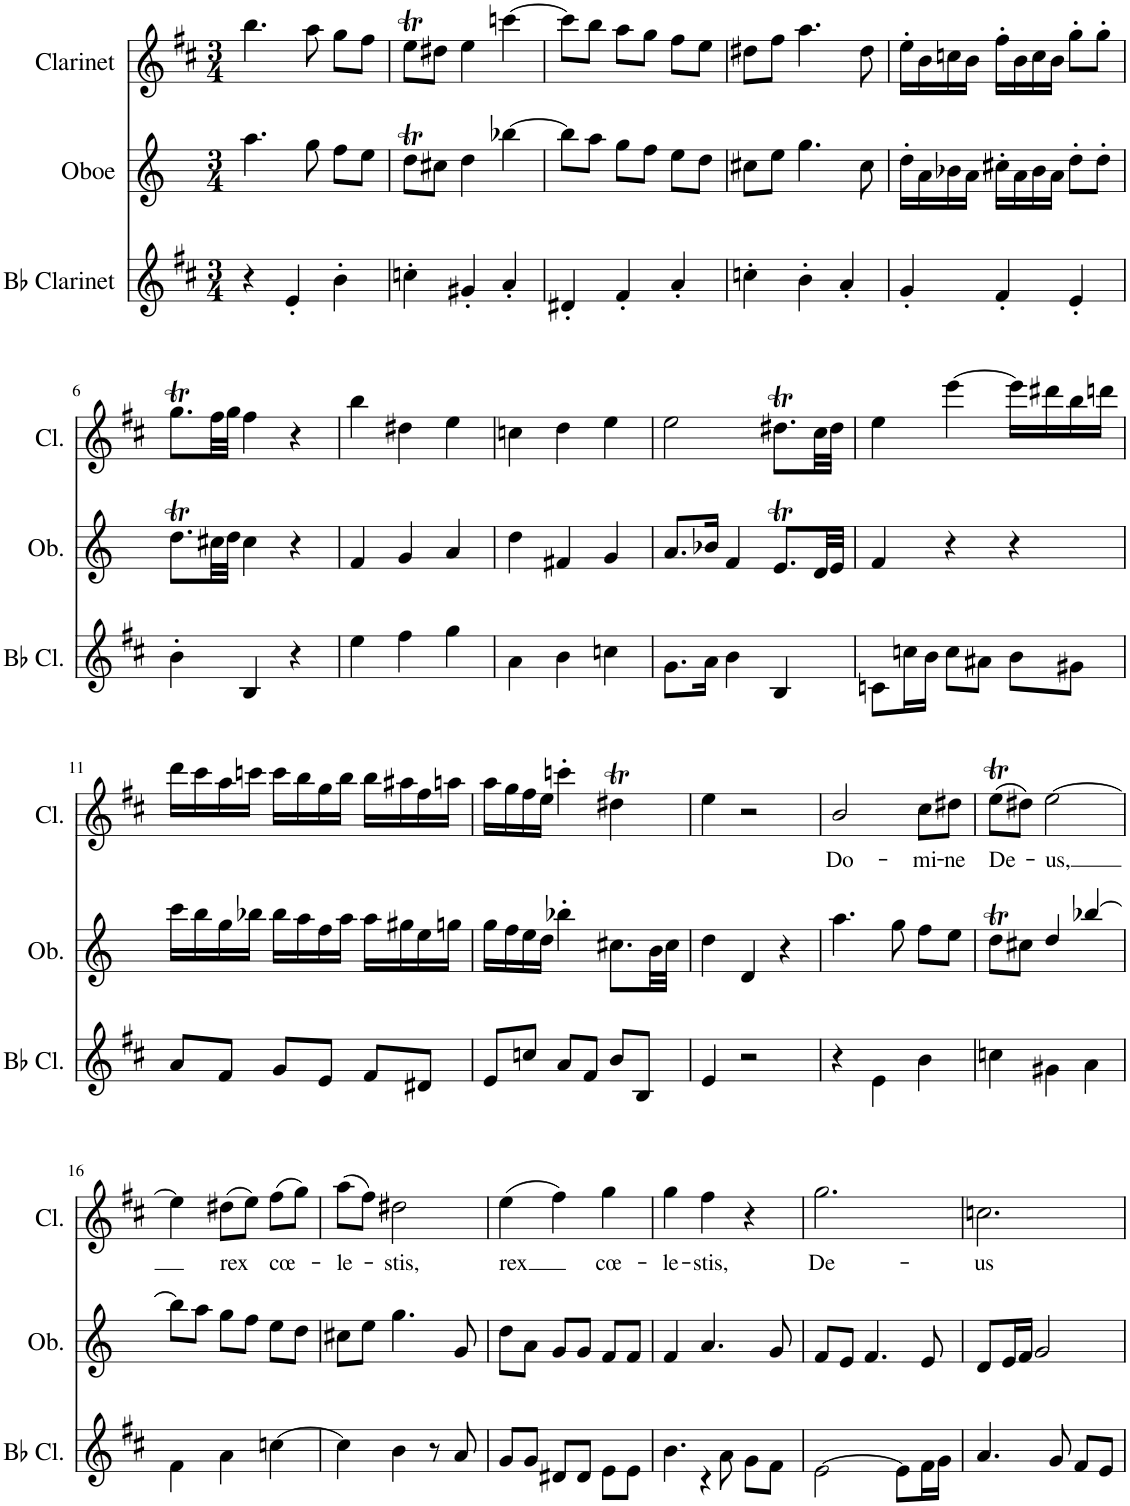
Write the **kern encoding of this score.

**kern	**kern	**kern	**text
*part3	*part2	*part1	*part1
*staff3	*staff2	*staff1	*staff1
*I"Bb Clarinet	*I"Oboe	*I"Clarinet	*
*I'Bb Cl.	*I'Ob.	*I'Cl.	*
*clefG2	*clefG2	*clefG2	*
*Trd1c2	*	*Trd1c2	*
*k[f#c#]	*k[]	*k[f#c#]	*
*M3/4	*M3/4	*M3/4	*
=1	=1	=1	=1
4r	4.aa\	4.bb\	.
4e'/	.	.	.
.	8gg\	8aa\	.
4b'\	8ff\L	8gg\L	.
.	8ee\J	8ff#\J	.
=2	=2	=2	=2
4ccn'\	8ddT\L	8eeT\L	.
.	8cc#X\J	8dd#X\J	.
4g#X'/	4dd\	4ee\	.
4a'/	[4bb-X\	[4cccn\	.
=3	=3	=3	=3
4d#X'/	8bb-\L]	8ccc\L]	.
.	8aa\J	8bb\J	.
4f#'/	8gg\L	8aa\L	.
.	8ff\J	8gg\J	.
4a'/	8ee\L	8ff#\L	.
.	8dd\J	8ee\J	.
=4	=4	=4	=4
4ccn'\	8cc#X\L	8dd#X\L	.
.	8ee\J	8ff#\J	.
4b'\	4.gg\	4.aa\	.
4a'/	.	.	.
.	8cc#\	8dd#\	.
=5	=5	=5	=5
4g'/	16dd'\LL	16ee'\LL	.
.	16a\	16b\	.
.	16b-X\	16ccn\	.
.	16a\JJ	16b\JJ	.
4f#'/	16cc#X'\LL	16ff#'\LL	.
.	16a\	16b\	.
.	16b-\	16cc\	.
.	16a\JJ	16b\JJ	.
4e'/	8dd'\L	8gg'\L	.
.	8dd'\J	8gg'\J	.
!!LO:LB:g=z
=6	=6	=6	=6
4b'\	8.ddT\L	8.ggT\L	.
.	32cc#X\LL	32ff#\LL	.
.	32dd\JJJ	32gg\JJJ	.
4B/	4cc#\	4ff#\	.
4r	4r	4r	.
=7	=7	=7	=7
4ee\	4f/	4bb\	.
4ff#\	4g/	4dd#X\	.
4gg\	4a/	4ee\	.
=8	=8	=8	=8
4a\	4dd\	4ccn\	.
4b\	4f#X/	4dd\	.
4ccn\	4g/	4ee\	.
=9	=9	=9	=9
8.g\L	8.a/L	2ee\	.
16a\Jk	16b-X/Jk	.	.
4b\	4f/	.	.
4B/	8.et/L	8.dd#Xt\L	.
.	32d/LL	32cc#\LL	.
.	32e/JJJ	32dd#\JJJ	.
=10	=10	=10	=10
8cn\L	4f/	4ee\	.
16ccn\L	.	.	.
16b\JJ	.	.	.
8cc\L	4r	[4eee\	.
8a#X\J	.	.	.
8b\L	4r	16eee\LL]	.
.	.	16ddd#X\	.
8g#X\J	.	16bb\	.
.	.	16dddn\JJ	.
!!LO:LB:g=z
=11	=11	=11	=11
8a/L	16ccc\LL	16ddd\LL	.
.	16bb\	16ccc#\	.
8f#/J	16gg\	16aa\	.
.	16bb-X\JJ	16cccn\JJ	.
8g/L	16bb-\LL	16ccc\LL	.
.	16aa\	16bb\	.
8e/J	16ff\	16gg\	.
.	16aa\JJ	16bb\JJ	.
8f#/L	16aa\LL	16bb\LL	.
.	16gg#X\	16aa#X\	.
8d#X/J	16ee\	16ff#\	.
.	16ggn\JJ	16aan\JJ	.
=12	=12	=12	=12
8e/L	16gg\LL	16aa\LL	.
.	16ff\	16gg\	.
8ccn/J	16ee\	16ff#\	.
.	16dd\JJ	16ee\JJ	.
8a/L	4bb-X'\	4cccn'\	.
8f#/J	.	.	.
8b/L	8.cc#X\L	4dd#Xt\	.
8B/J	.	.	.
.	32b\LL	.	.
.	32cc#\JJJ	.	.
=13	=13	=13	=13
4e/	4dd\	4ee\	.
2r	4d/	2r	.
.	4r	.	.
=14	=14	=14	=14
!	!	!	!LO:LY:b
4r	4.aa\	2b/	Do-
4e\	.	.	.
.	8gg\	.	.
!	!	!	!LO:LY:b
4b\	8ff\L	8cc#\L	-mi-
!	!	!	!LO:LY:b
.	8ee\J	8dd#X\J	-ne
=15	=15	=15	=15
!	!	!	!LO:LY:b
4ccn\	8ddT\L	(8eeT\L	De-
.	8cc#X\J	8dd#X\J)	.
!	!	!	!LO:LY:b
4g#X\	4dd/	[2ee\	-us,
4a\	[4bb-X/	.	.
!!LO:LB:g=z
=16	=16	=16	=16
4f#\	8bb-\L]	4ee\]	.
.	8aa\J	.	.
!	!	!	!LO:LY:b
4a\	8gg\L	(8dd#X\L	rex
.	8ff\J	8ee\J)	.
!	!	!	!LO:LY:b
[4ccn\	8ee\L	(8ff#\L	cœ-
.	8dd\J	8gg\J)	.
=17	=17	=17	=17
!	!	!	!LO:LY:b
4cc\]	8cc#X\L	(8aa\L	-le-
.	8ee\J	8ff#\J)	.
!	!	!	!LO:LY:b
4b\	4.gg\	2dd#X\	-stis,
8r	.	.	.
8a/	8g/	.	.
=18	=18	=18	=18
!	!	!	!LO:LY:b
8g/L	8dd\L	(4ee\	rex
8g/J	8a\J	.	.
8d#X/L	8g/L	4ff#\)	.
8d#/J	8g/J	.	.
!	!	!	!LO:LY:b
8e\L	8f/L	4gg\	cœ-
8e\J	8f/J	.	.
=19	=19	=19	=19
*^	*	*	*
!	!	!	!	!LO:LY:b
4.b\	4ryy	4f/	4gg\	-le-
!	!	!	!	!LO:LY:b
.	4r	4.a/	4ff#\	-stis,
8a\	.	.	.	.
8g\L	4ryy	.	4r	.
8f#\J	.	8g/	.	.
*v	*v	*	*	*
=20	=20	=20	=20
!	!	!	!LO:LY:b
[2e\	8f/L	2.gg\	De-
.	8e/J	.	.
.	4.f/	.	.
8e\L]	.	.	.
16f#\L	8e/	.	.
16g\JJ	.	.	.
=21	=21	=21	=21
!	!	!	!LO:LY:b
4.a/	8d/L	2.ccn\	-us
.	16e/L	.	.
.	16f/JJ	.	.
.	2g/	.	.
8g/	.	.	.
8f#/L	.	.	.
8e/J	.	.	.
=	=	=	=
*-	*-	*-	*-
